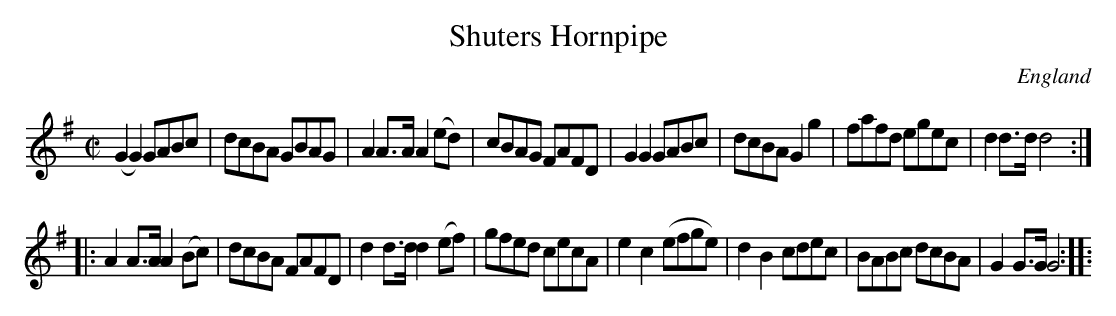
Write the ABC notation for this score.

X:1
T:Shuters Hornpipe
L:1/8
M:C|
O:England
K:G
(G2G2) GABc | dcBA GBAG | A2A>A A2(ed) | cBAG FAFD | \
G2G2   GABc | dcBA G2g2 | fafd   egec  | d2d>d d4 ::
A2A>A A2(Bc) | dcBA FAFD | d2d>d d2(ef) | gfed cecA |\
e2c2  (efge) | d2B2 cdec | BABc  dcBA   | G2G>G G4 ::
